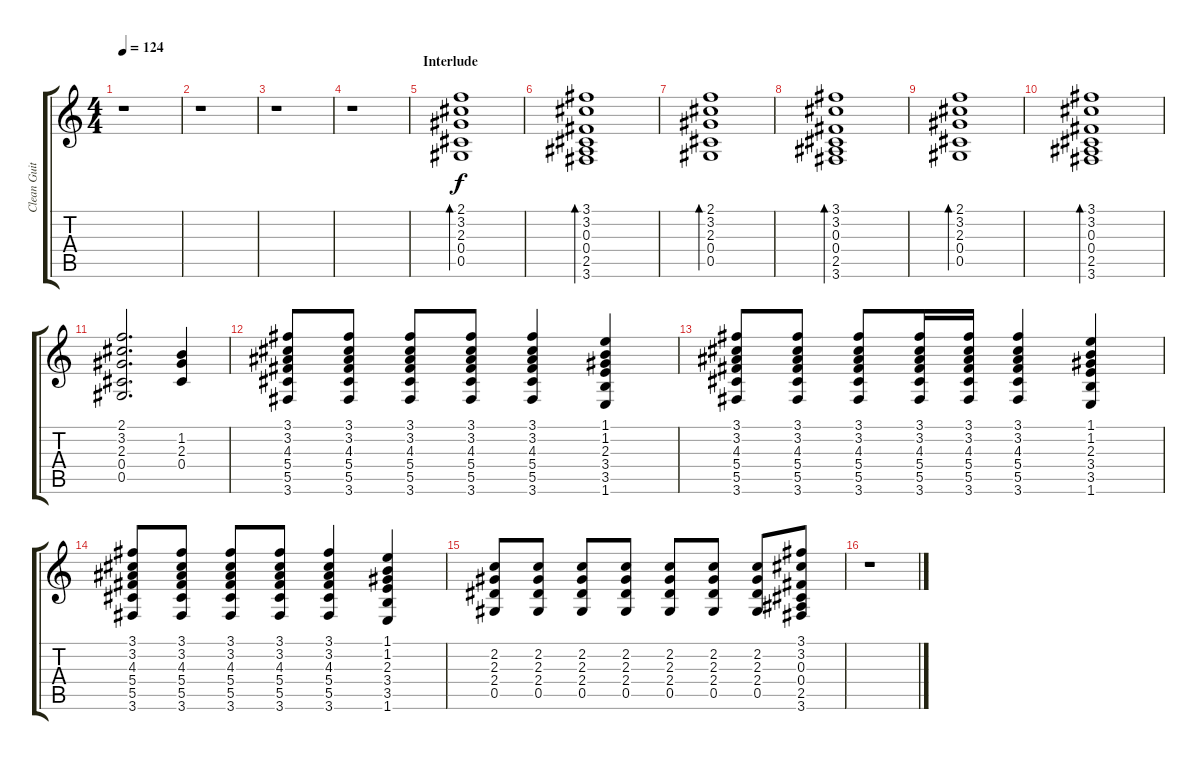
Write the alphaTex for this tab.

\track ("Clean Guitar " "Clean Guit") {instrument electricguitarjazz}
\staff {score tabs}
\tuning (Eb4 Bb3 Gb3 Db3 Ab2 Eb2) {hide}
\ts (4 4)
\tempo 124
\clef g2
\ks c
r.1{dy f} |
r.1 |
r.1 |
r.1 |
\section ("" "Interlude")
(2.1 3.2 2.3 0.4 0.5).1{bd 240} |
(3.1 3.2 0.3 0.4 2.5 3.6).1{bd 120} |
(2.1 3.2 2.3 0.4 0.5).1{bd 240} |
(3.1 3.2 0.3 0.4 2.5 3.6).1{bd 120} |
(2.1 3.2 2.3 0.4 0.5).1{bd 240} |
(3.1 3.2 0.3 0.4 2.5 3.6).1{bd 120} |
(2.1 3.2 2.3 0.4 0.5).2{d} (1.2 2.3 0.4).4 |
(3.1 3.2 4.3 5.4 5.5 3.6).8{volume 3} (3.1 3.2 4.3 5.4 5.5 3.6).8 (3.1 3.2 4.3 5.4 5.5 3.6).8 (3.1 3.2 4.3 5.4 5.5 3.6).8 (3.1 3.2 4.3 5.4 5.5 3.6).4 (1.1 1.2 2.3 3.4 3.5 1.6).4 |
(3.1 3.2 4.3 5.4 5.5 3.6).8 (3.1 3.2 4.3 5.4 5.5 3.6).8 (3.1 3.2 4.3 5.4 5.5 3.6).8 (3.1 3.2 4.3 5.4 5.5 3.6).16 (3.1 3.2 4.3 5.4 5.5 3.6).16 (3.1 3.2 4.3 5.4 5.5 3.6).4 (1.1 1.2 2.3 3.4 3.5 1.6).4 |
(3.1 3.2 4.3 5.4 5.5 3.6).8 (3.1 3.2 4.3 5.4 5.5 3.6).8 (3.1 3.2 4.3 5.4 5.5 3.6).8 (3.1 3.2 4.3 5.4 5.5 3.6).8 (3.1 3.2 4.3 5.4 5.5 3.6).4 (1.1 1.2 2.3 3.4 3.5 1.6).4 |
(2.2 2.3 2.4 0.5).8 (2.2 2.3 2.4 0.5).8 (2.2 2.3 2.4 0.5).8 (2.2 2.3 2.4 0.5).8 (2.2 2.3 2.4 0.5).8 (2.2 2.3 2.4 0.5).8 (2.2 2.3 2.4 0.5).8 (3.1 3.2 0.3 0.4 2.5 3.6).8 |
r.1
